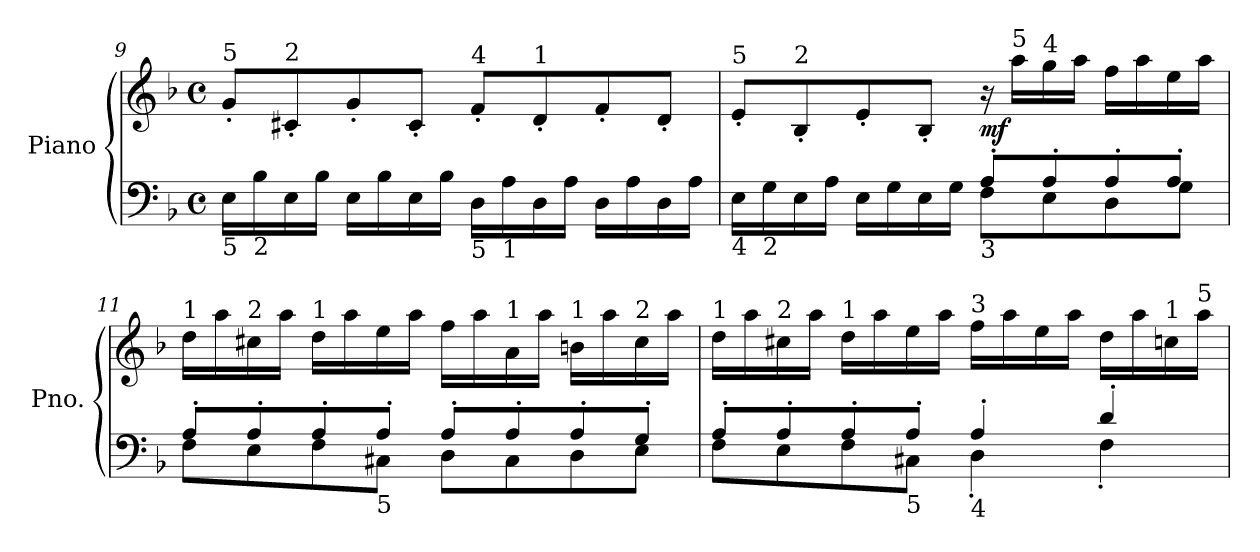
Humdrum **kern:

**kern	**kern	**dynam
*part1	*part1	*part1
*staff2	*staff1	*staff1/2
*I"Piano	*	*
*I'Pno.	*	*
*clefF4	*clefG2	*
*k[b-]	*k[b-]	*
*M4/4	*M4/4	*
*met(c)	*met(c)	*
=9	=9	=9
!	!LO:TX:a:t=5	!
!LO:TX:b:t=5	!	!
16E\LL	8g'/L	.
!LO:TX:b:t=2	!	!
16B-\	.	.
!	!LO:TX:a:t=2	!
16E\	8c#X'/	.
16B-\JJ	.	.
16E\LL	8g'/	.
16B-\	.	.
16E\	8c#'/J	.
16B-\JJ	.	.
!	!LO:TX:a:t=4	!
!LO:TX:b:t=5	!	!
16D\LL	8f'/L	.
!LO:TX:b:t=1	!	!
16A\	.	.
!	!LO:TX:a:t=1	!
16D\	8d'/	.
16A\JJ	.	.
16D\LL	8f'/	.
16A\	.	.
16D\	8d'/J	.
16A\JJ	.	.
!!LO:LB:g=z
=10	=10	=10
*^	*	*
!	!	!LO:TX:a:t=5	!
!LO:TX:b:t=4	!	!	!
16E\LL	2ryy	8e'/L	.
!LO:TX:b:t=2	!	!	!
16G\	.	.	.
!	!	!LO:TX:a:t=2	!
16E\	.	8B-'/	.
16A\JJ	.	.	.
16E\LL	.	8e'/	.
16G\	.	.	.
16E\	.	8B-'/J	.
16G\JJ	.	.	.
!LO:TX:b:t=3	!	!	!
!	!	!	!LO:DY:b
8A'/L	8F\L	16r	mf
!	!	!LO:TX:a:t=5	!
.	.	16aa\LL	.
!	!	!LO:TX:a:t=4	!
8A'/	8E\	16gg\	.
.	.	16aa\JJ	.
8A'/	8D\	16ff\LL	.
.	.	16aa\	.
8A'/J	8G\J	16ee\	.
.	.	16aa\JJ	.
=11	=11	=11	=11
!	!	!LO:TX:a:t=1	!
8A'/L	8F\L	16dd\LL	.
.	.	16aa\	.
!	!	!LO:TX:a:t=2	!
8A'/	8E\	16cc#X\	.
.	.	16aa\JJ	.
!	!	!LO:TX:a:t=1	!
8A'/	8F\	16dd\LL	.
.	.	16aa\	.
!LO:TX:b:t=5	!	!	!
8A'/J	8C#X\J	16ee\	.
.	.	16aa\JJ	.
8A'/L	8D\L	16ff\LL	.
.	.	16aa\	.
!	!	!LO:TX:a:t=1	!
8A'/	8C#\	16a\	.
.	.	16aa\JJ	.
!	!	!LO:TX:a:t=1	!
8A'/	8D\	16bn\LL	.
.	.	16aa\	.
!	!	!LO:TX:a:t=2	!
8G'/J	8E\J	16cc#\	.
.	.	16aa\JJ	.
=12	=12	=12	=12
!	!	!LO:TX:a:t=1	!
8A'/L	8F\L	16dd\LL	.
.	.	16aa\	.
!	!	!LO:TX:a:t=2	!
8A'/	8E\	16cc#X\	.
.	.	16aa\JJ	.
!	!	!LO:TX:a:t=1	!
8A'/	8F\	16dd\LL	.
.	.	16aa\	.
!LO:TX:b:t=5	!	!	!
8A'/J	8C#X\J	16ee\	.
.	.	16aa\JJ	.
!	!	!LO:TX:a:t=3	!
!LO:TX:b:t=4	!	!	!
4A'/	4D'\	16ff\LL	.
.	.	16aa\	.
.	.	16ee\	.
.	.	16aa\JJ	.
4d'/	4F'\	16dd\LL	.
.	.	16aa\	.
!	!	!LO:TX:a:t=1	!
.	.	16ccn\	.
!	!	!LO:TX:a:t=5	!
.	.	16aa\JJ	.
*v	*v	*	*
=	=	=
*-	*-	*-
